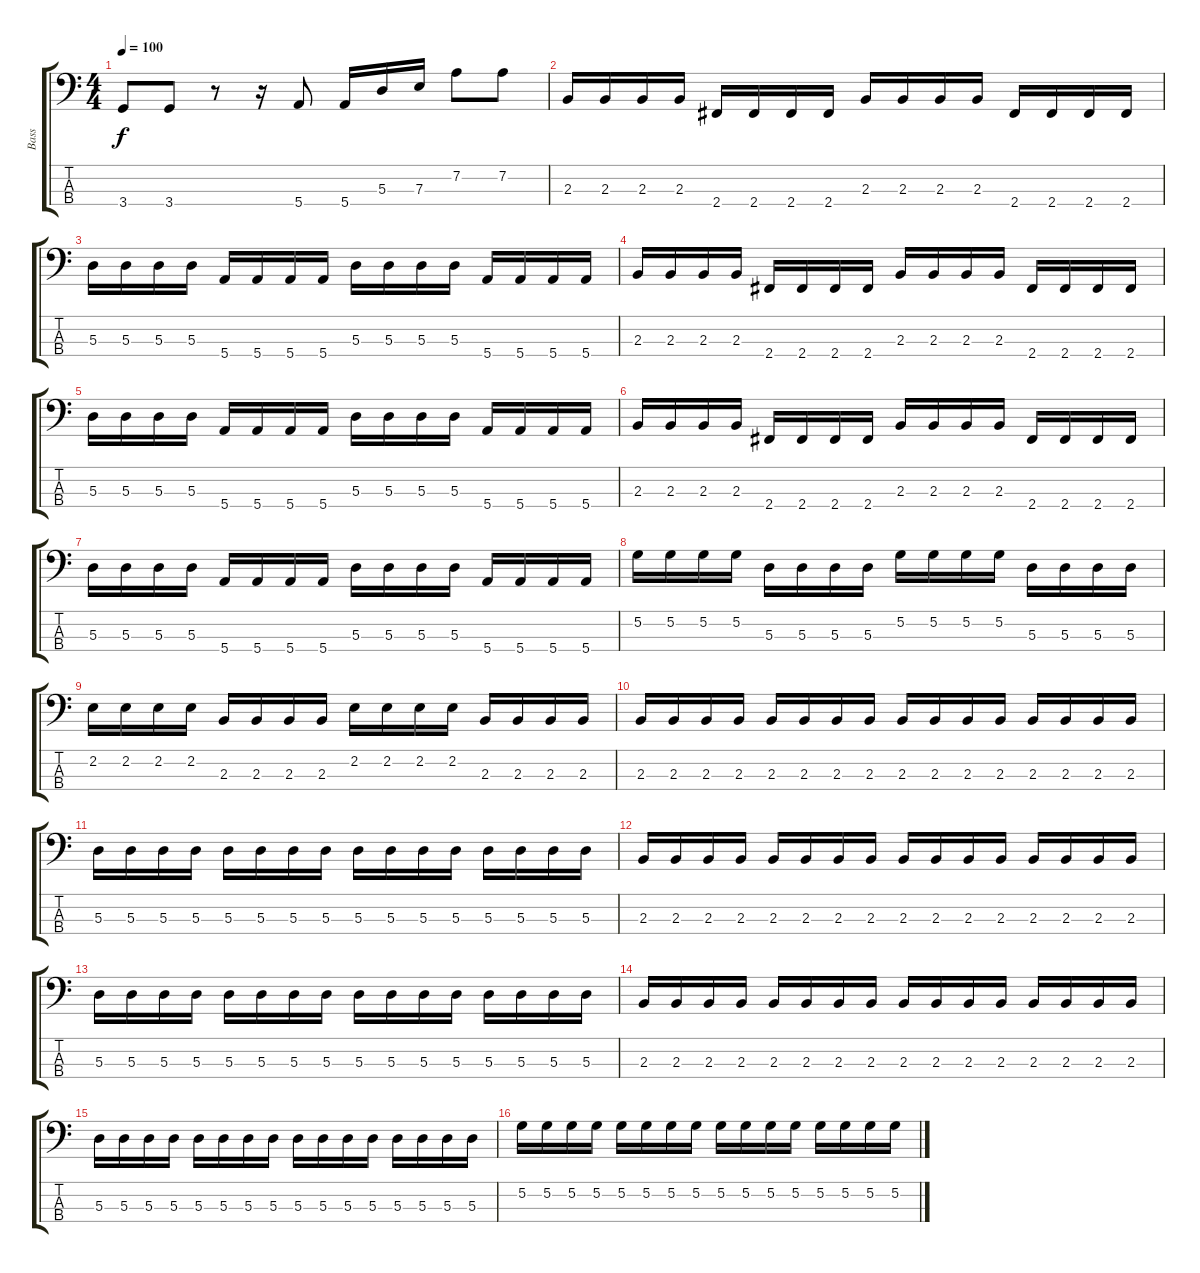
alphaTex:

\track ("Bass" "Bass") {instrument electricbassfinger}
\staff {score tabs}
\tuning (G2 D2 A1 E1) {hide}
\ts (4 4)
\tempo 100
\clef f4
\ks c
3.4.8{dy f} 3.4.8 r.8 r.16 5.4.8 5.4.16 5.3.16 7.3.16 7.2.8 7.2.8 |
2.3.16 2.3.16 2.3.16 2.3.16 2.4.16 2.4.16 2.4.16 2.4.16 2.3.16 2.3.16 2.3.16 2.3.16 2.4.16 2.4.16 2.4.16 2.4.16 |
5.3.16 5.3.16 5.3.16 5.3.16 5.4.16 5.4.16 5.4.16 5.4.16 5.3.16 5.3.16 5.3.16 5.3.16 5.4.16 5.4.16 5.4.16 5.4.16 |
2.3.16 2.3.16 2.3.16 2.3.16 2.4.16 2.4.16 2.4.16 2.4.16 2.3.16 2.3.16 2.3.16 2.3.16 2.4.16 2.4.16 2.4.16 2.4.16 |
5.3.16 5.3.16 5.3.16 5.3.16 5.4.16 5.4.16 5.4.16 5.4.16 5.3.16 5.3.16 5.3.16 5.3.16 5.4.16 5.4.16 5.4.16 5.4.16 |
2.3.16 2.3.16 2.3.16 2.3.16 2.4.16 2.4.16 2.4.16 2.4.16 2.3.16 2.3.16 2.3.16 2.3.16 2.4.16 2.4.16 2.4.16 2.4.16 |
5.3.16 5.3.16 5.3.16 5.3.16 5.4.16 5.4.16 5.4.16 5.4.16 5.3.16 5.3.16 5.3.16 5.3.16 5.4.16 5.4.16 5.4.16 5.4.16 |
5.2.16 5.2.16 5.2.16 5.2.16 5.3.16 5.3.16 5.3.16 5.3.16 5.2.16 5.2.16 5.2.16 5.2.16 5.3.16 5.3.16 5.3.16 5.3.16 |
2.2.16 2.2.16 2.2.16 2.2.16 2.3.16 2.3.16 2.3.16 2.3.16 2.2.16 2.2.16 2.2.16 2.2.16 2.3.16 2.3.16 2.3.16 2.3.16 |
2.3.16 2.3.16 2.3.16 2.3.16 2.3.16 2.3.16 2.3.16 2.3.16 2.3.16 2.3.16 2.3.16 2.3.16 2.3.16 2.3.16 2.3.16 2.3.16 |
5.3.16 5.3.16 5.3.16 5.3.16 5.3.16 5.3.16 5.3.16 5.3.16 5.3.16 5.3.16 5.3.16 5.3.16 5.3.16 5.3.16 5.3.16 5.3.16 |
2.3.16 2.3.16 2.3.16 2.3.16 2.3.16 2.3.16 2.3.16 2.3.16 2.3.16 2.3.16 2.3.16 2.3.16 2.3.16 2.3.16 2.3.16 2.3.16 |
5.3.16 5.3.16 5.3.16 5.3.16 5.3.16 5.3.16 5.3.16 5.3.16 5.3.16 5.3.16 5.3.16 5.3.16 5.3.16 5.3.16 5.3.16 5.3.16 |
2.3.16 2.3.16 2.3.16 2.3.16 2.3.16 2.3.16 2.3.16 2.3.16 2.3.16 2.3.16 2.3.16 2.3.16 2.3.16 2.3.16 2.3.16 2.3.16 |
5.3.16 5.3.16 5.3.16 5.3.16 5.3.16 5.3.16 5.3.16 5.3.16 5.3.16 5.3.16 5.3.16 5.3.16 5.3.16 5.3.16 5.3.16 5.3.16 |
5.2.16 5.2.16 5.2.16 5.2.16 5.2.16 5.2.16 5.2.16 5.2.16 5.2.16 5.2.16 5.2.16 5.2.16 5.2.16 5.2.16 5.2.16 5.2.16
